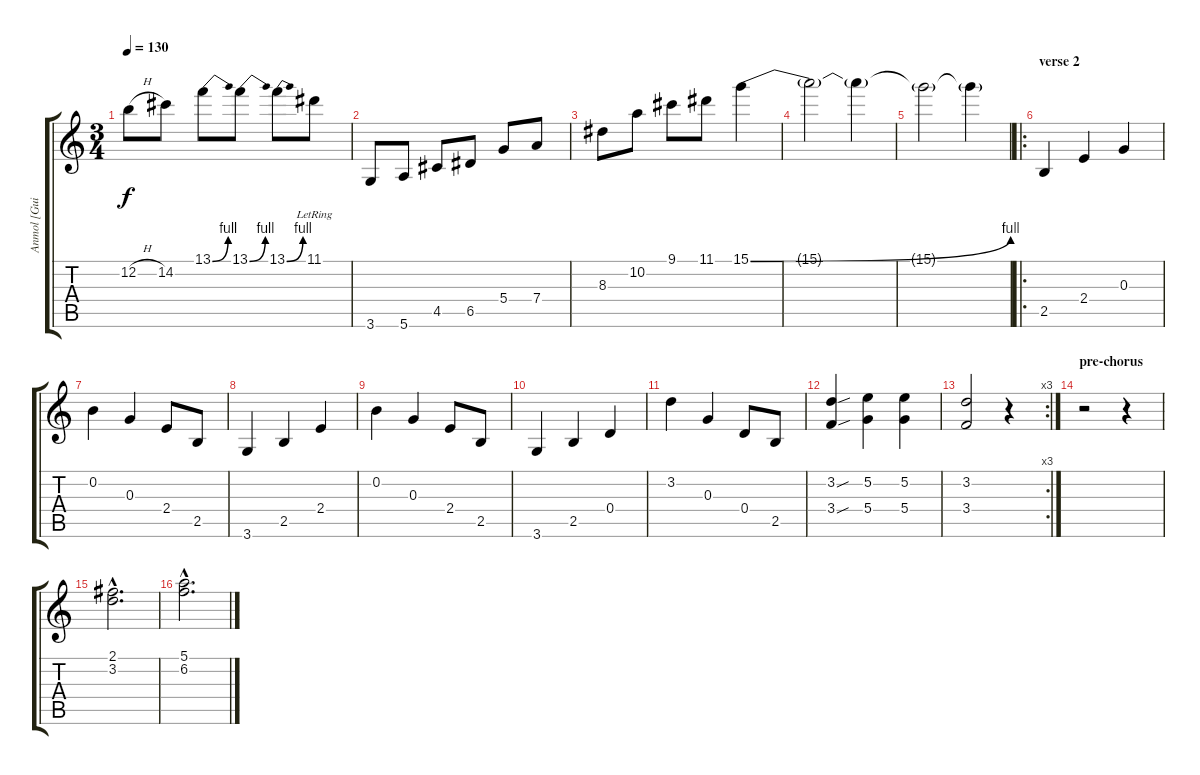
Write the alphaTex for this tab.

\track ("Anmol [Guitar 1]" "Anmol [Gui") {instrument overdrivenguitar}
\staff {score tabs}
\tuning (E4 B3 G3 D3 A2 E2) {hide}
\ts (3 4)
\tempo 130
\clef g2
\ks c
12.2{h}.8{dy f} 14.2.8 13.1{be (bend 0 0 60 4)}.8 13.1{be (bend 0 0 60 4)}.8 13.1{be (bend 0 0 60 4)}.8 11.1{lr}.8 |
3.6.8 5.6.8 4.5.8 6.5.8 5.4.8 7.4.8 |
8.3.8 10.2.8 9.1.8 11.1.8 15.1{be (bend 0 0 60 4)}.4 |
15.1{t}.2 15.1{t}.4 |
15.1{t}.2 15.1{t}.4 |
\ro
\section ("" "verse 2")
2.5.4 2.4.4 0.3.4 |
0.2.4 0.3.4 2.4.8 2.5.8 |
3.6.4 2.5.4 2.4.4 |
0.2.4 0.3.4 2.4.8 2.5.8 |
3.6.4 2.5.4 0.4.4 |
3.2.4 0.3.4 0.4.8 2.5.8 |
(3.2{sou} 3.4{sou}).4 (5.2 5.4).4 (5.2 5.4).4 |
\rc 3
(3.2 3.4).2 r.4 |
\section ("" "pre-chorus")
r.2 r.4 |
(2.1{hac} 3.2{hac}).2{d} |
(5.1{hac} 6.2{hac}).2{d}
